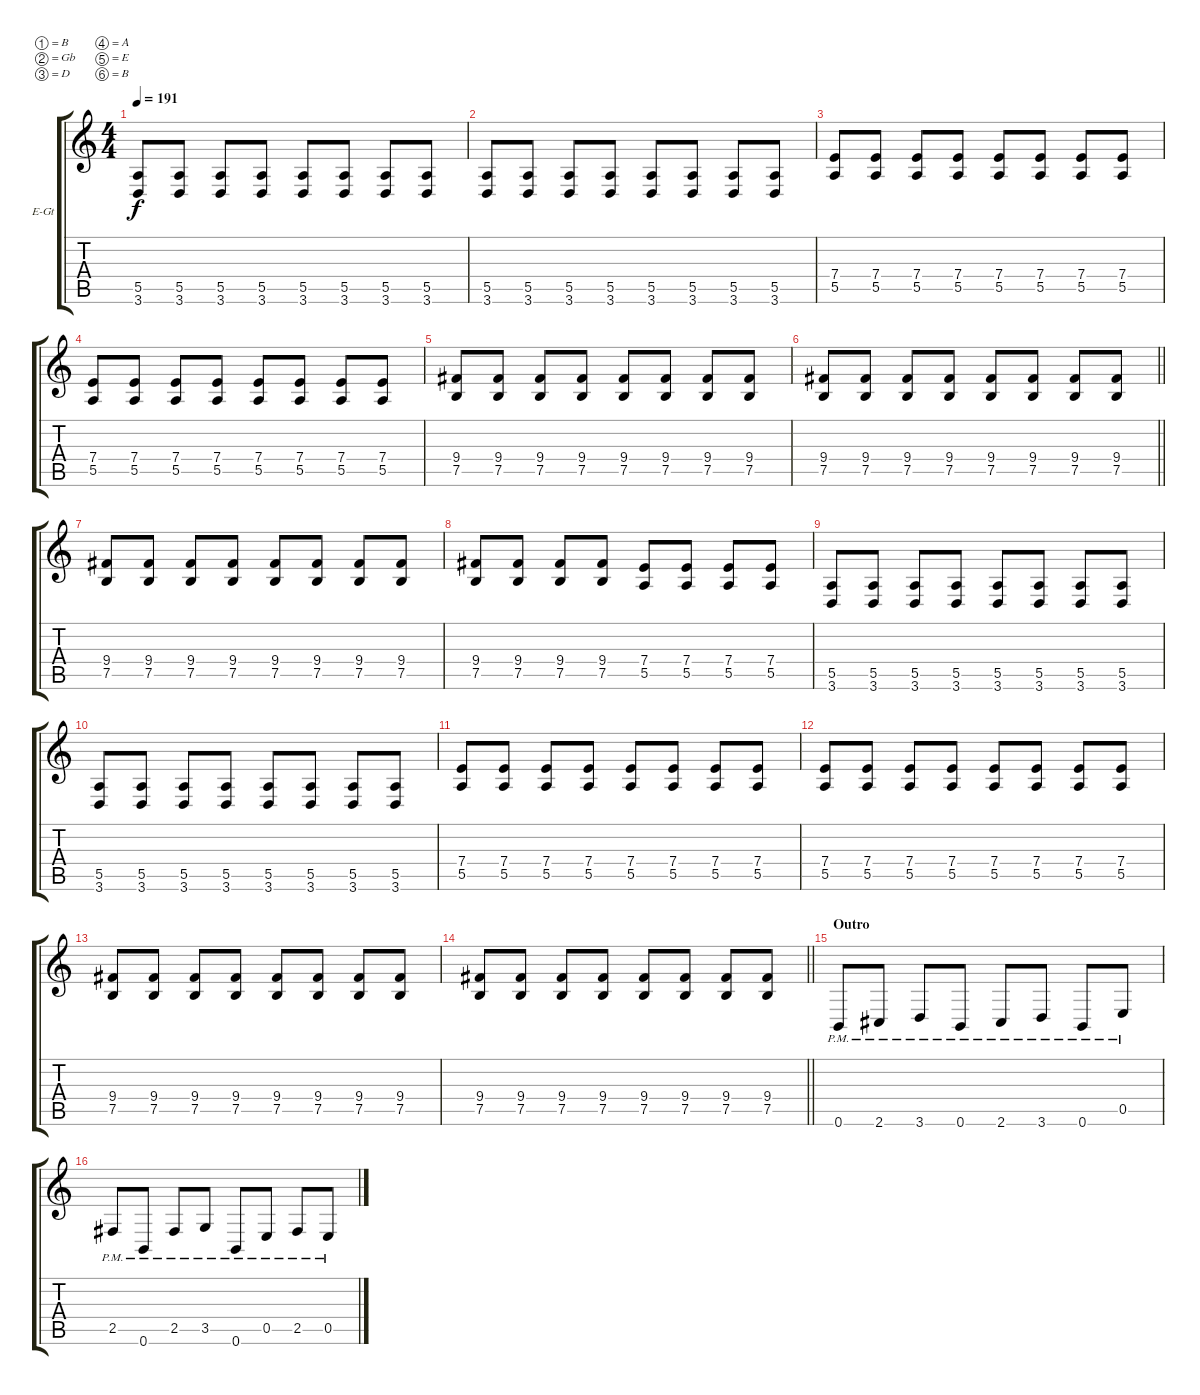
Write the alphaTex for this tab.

\bracketExtendMode groupsimilarinstruments
\firstSystemTrackNameOrientation horizontal
\otherSystemsTrackNameOrientation horizontal
\track ("Guitar Rhythm" "E-Gt") {instrument distortionguitar}
\staff {score tabs}
\tuning (B3 Gb3 D3 A2 E2 B1)
\ts (4 4)
\tempo 191
\clef g2
\ks c
(5.5 3.6).8{dy f} (5.5 3.6).8 (5.5 3.6).8 (5.5 3.6).8 (5.5 3.6).8 (5.5 3.6).8 (5.5 3.6).8 (5.5 3.6).8 |
(5.5 3.6).8 (5.5 3.6).8 (5.5 3.6).8 (5.5 3.6).8 (5.5 3.6).8 (5.5 3.6).8 (5.5 3.6).8 (5.5 3.6).8 |
(7.4 5.5).8 (7.4 5.5).8 (7.4 5.5).8 (7.4 5.5).8 (7.4 5.5).8 (7.4 5.5).8 (7.4 5.5).8 (7.4 5.5).8 |
(7.4 5.5).8 (7.4 5.5).8 (7.4 5.5).8 (7.4 5.5).8 (7.4 5.5).8 (7.4 5.5).8 (7.4 5.5).8 (7.4 5.5).8 |
(9.4 7.5).8 (9.4 7.5).8 (9.4 7.5).8 (9.4 7.5).8 (9.4 7.5).8 (9.4 7.5).8 (9.4 7.5).8 (9.4 7.5).8 |
\barLineRight lightlight
(9.4 7.5).8 (9.4 7.5).8 (9.4 7.5).8 (9.4 7.5).8 (9.4 7.5).8 (9.4 7.5).8 (9.4 7.5).8 (9.4 7.5).8 |
\section ("" "")
(9.4 7.5).8 (9.4 7.5).8 (9.4 7.5).8 (9.4 7.5).8 (9.4 7.5).8 (9.4 7.5).8 (9.4 7.5).8 (9.4 7.5).8 |
(9.4 7.5).8 (9.4 7.5).8 (9.4 7.5).8 (9.4 7.5).8 (7.4 5.5).8 (7.4 5.5).8 (7.4 5.5).8 (7.4 5.5).8 |
(5.5 3.6).8 (5.5 3.6).8 (5.5 3.6).8 (5.5 3.6).8 (5.5 3.6).8 (5.5 3.6).8 (5.5 3.6).8 (5.5 3.6).8 |
(5.5 3.6).8 (5.5 3.6).8 (5.5 3.6).8 (5.5 3.6).8 (5.5 3.6).8 (5.5 3.6).8 (5.5 3.6).8 (5.5 3.6).8 |
(7.4 5.5).8 (7.4 5.5).8 (7.4 5.5).8 (7.4 5.5).8 (7.4 5.5).8 (7.4 5.5).8 (7.4 5.5).8 (7.4 5.5).8 |
(7.4 5.5).8 (7.4 5.5).8 (7.4 5.5).8 (7.4 5.5).8 (7.4 5.5).8 (7.4 5.5).8 (7.4 5.5).8 (7.4 5.5).8 |
(9.4 7.5).8 (9.4 7.5).8 (9.4 7.5).8 (9.4 7.5).8 (9.4 7.5).8 (9.4 7.5).8 (9.4 7.5).8 (9.4 7.5).8 |
\barLineRight lightlight
(9.4 7.5).8 (9.4 7.5).8 (9.4 7.5).8 (9.4 7.5).8 (9.4 7.5).8 (9.4 7.5).8 (9.4 7.5).8 (9.4 7.5).8 |
\section ("" "Outro")
0.6{pm}.8 2.6{pm}.8 3.6{pm}.8 0.6{pm}.8 2.6{pm}.8 3.6{pm}.8 0.6{pm}.8 0.5{pm}.8 |
2.5{pm}.8 0.6{pm}.8 2.5{pm}.8 3.5{pm}.8 0.6{pm}.8 0.5{pm}.8 2.5{pm}.8 0.5{pm}.8
